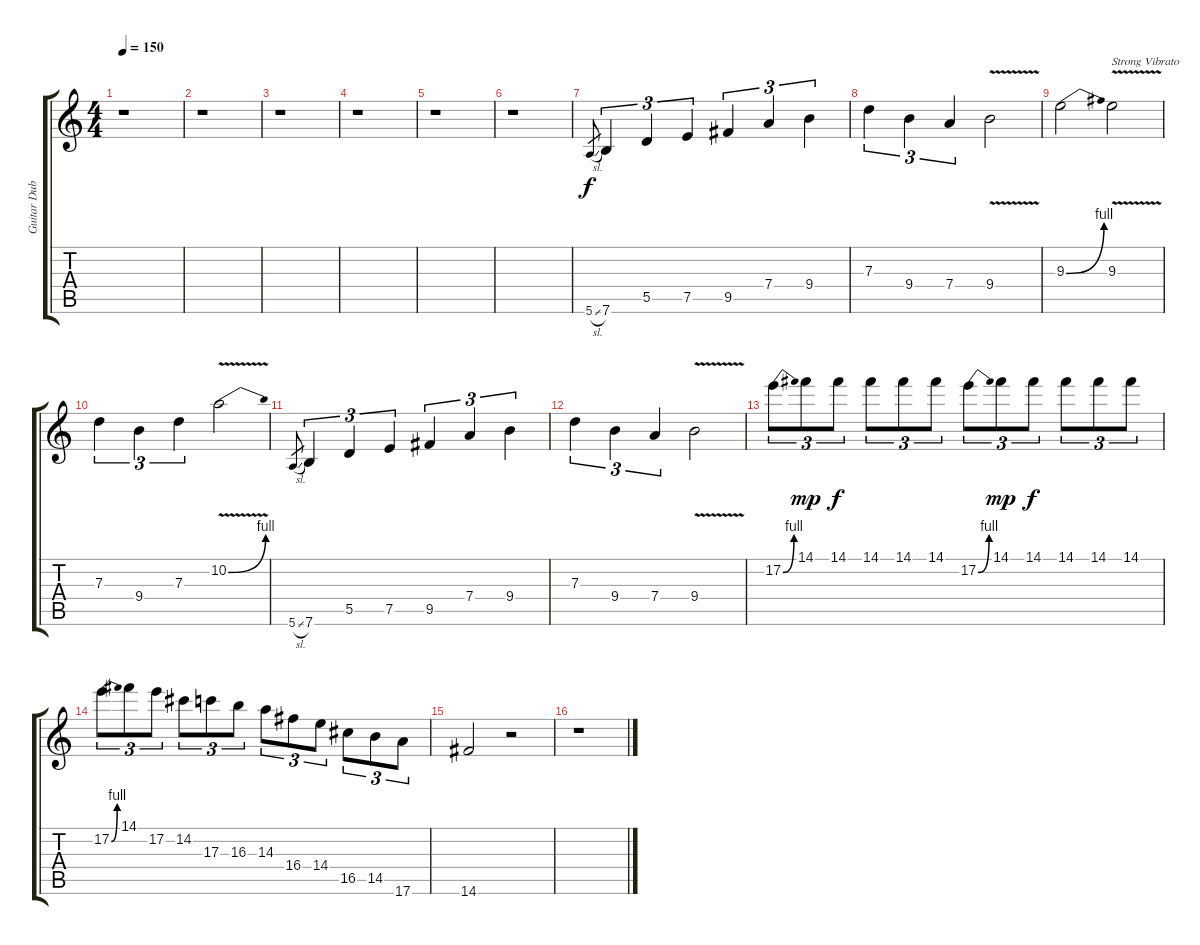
\track ("Guitar Dubs" "Guitar Dub") {instrument distortionguitar}
\staff {score tabs}
\tuning (E4 B3 G3 D3 A2 E2) {hide}
\ts (4 4)
\tempo 150
\clef g2
\ks c
r.1{dy f instrument distortionguitar} |
r.1 |
r.1 |
r.1 |
r.1 |
r.1 |
5.6{sl}.8{gr} 7.6.4{tu (3 2)} 5.5.4{tu (3 2)} 7.5.4{tu (3 2)} 9.5.4{tu (3 2)} 7.4.4{tu (3 2)} 9.4.4{tu (3 2)} |
7.3.4{tu (3 2)} 9.4.4{tu (3 2)} 7.4.4{tu (3 2)} 9.4{v}.2 |
9.3{be (bend 0 0 60 4)}.2 9.3{v}.2{txt "Strong Vibrato"} |
7.3.4{tu (3 2)} 9.4.4{tu (3 2)} 7.3.4{tu (3 2)} 10.2{be (bend 0 0 60 4) v}.2 |
5.6{sl}.8{gr} 7.6.4{tu (3 2)} 5.5.4{tu (3 2)} 7.5.4{tu (3 2)} 9.5.4{tu (3 2)} 7.4.4{tu (3 2)} 9.4.4{tu (3 2)} |
7.3.4{tu (3 2)} 9.4.4{tu (3 2)} 7.4.4{tu (3 2)} 9.4{v}.2 |
17.2{be (bend 0 0 60 4)}.8{tu (3 2)} 14.1.8{tu (3 2) dy mp} 14.1.8{tu (3 2) dy f} 14.1.8{tu (3 2)} 14.1.8{tu (3 2)} 14.1.8{tu (3 2)} 17.2{be (bend 0 0 60 4)}.8{tu (3 2)} 14.1.8{tu (3 2) dy mp} 14.1.8{tu (3 2) dy f} 14.1.8{tu (3 2)} 14.1.8{tu (3 2)} 14.1.8{tu (3 2)} |
17.2{be (bend 0 0 60 4)}.8{tu (3 2)} 14.1.8{tu (3 2)} 17.2.8{tu (3 2)} 14.2.8{tu (3 2)} 17.3.8{tu (3 2)} 16.3.8{tu (3 2)} 14.3.8{tu (3 2)} 16.4.8{tu (3 2)} 14.4.8{tu (3 2)} 16.5.8{tu (3 2)} 14.5.8{tu (3 2)} 17.6.8{tu (3 2)} |
14.6.2 r.2 |
r.1
